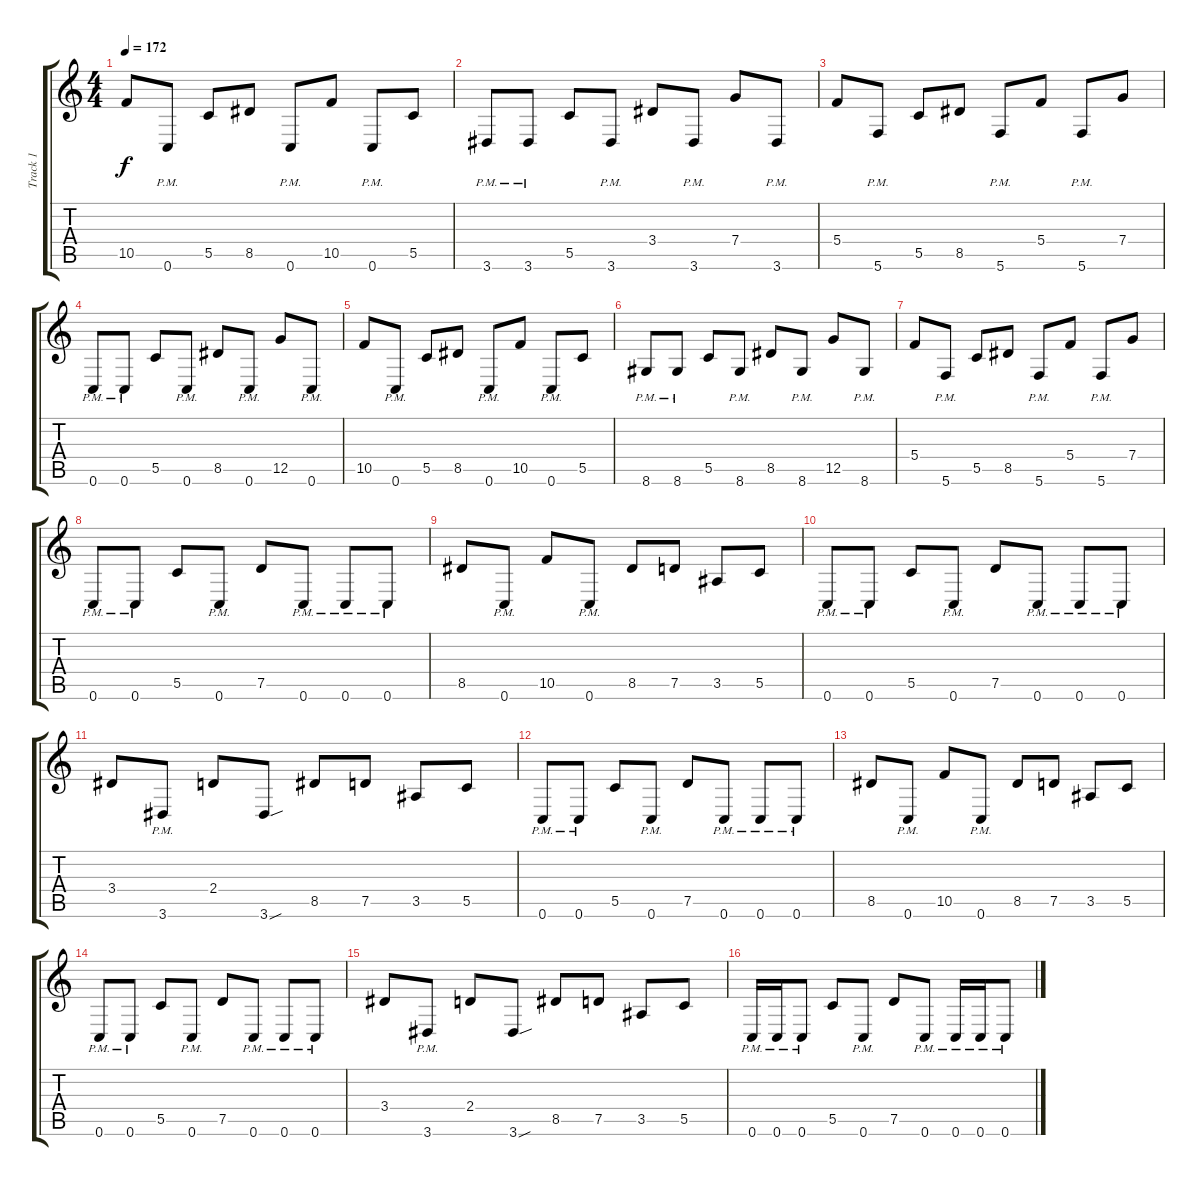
\track ("Track 1" "Track 1") {instrument distortionguitar}
\staff {score tabs}
\tuning (D4 A3 F3 C3 G2 C2) {hide}
\ts (4 4)
\tempo 172
\clef g2
\ks c
10.5.8{dy f} 0.6{pm}.8 5.5.8 8.5.8 0.6{pm}.8 10.5.8 0.6{pm}.8 5.5.8 |
3.6{pm}.8 3.6{pm}.8 5.5.8 3.6{pm}.8 3.4.8 3.6{pm}.8 7.4.8 3.6{pm}.8 |
5.4.8 5.6{pm}.8 5.5.8 8.5.8 5.6{pm}.8 5.4.8 5.6{pm}.8 7.4.8 |
0.6{pm}.8 0.6{pm}.8 5.5.8 0.6{pm}.8 8.5.8 0.6{pm}.8 12.5.8 0.6{pm}.8 |
10.5.8 0.6{pm}.8 5.5.8 8.5.8 0.6{pm}.8 10.5.8 0.6{pm}.8 5.5.8 |
8.6{pm}.8 8.6{pm}.8 5.5.8 8.6{pm}.8 8.5.8 8.6{pm}.8 12.5.8 8.6{pm}.8 |
5.4.8 5.6{pm}.8 5.5.8 8.5.8 5.6{pm}.8 5.4.8 5.6{pm}.8 7.4.8 |
0.6{pm}.8 0.6{pm}.8 5.5.8 0.6{pm}.8 7.5.8 0.6{pm}.8 0.6{pm}.8 0.6{pm}.8 |
8.5.8 0.6{pm}.8 10.5.8 0.6{pm}.8 8.5.8 7.5.8 3.5.8 5.5.8 |
0.6{pm}.8 0.6{pm}.8 5.5.8 0.6{pm}.8 7.5.8 0.6{pm}.8 0.6{pm}.8 0.6{pm}.8 |
3.4.8 3.6{pm}.8 2.4.8 3.6{sou}.8 8.5.8 7.5.8 3.5.8 5.5.8 |
0.6{pm}.8 0.6{pm}.8 5.5.8 0.6{pm}.8 7.5.8 0.6{pm}.8 0.6{pm}.8 0.6{pm}.8 |
8.5.8 0.6{pm}.8 10.5.8 0.6{pm}.8 8.5.8 7.5.8 3.5.8 5.5.8 |
0.6{pm}.8 0.6{pm}.8 5.5.8 0.6{pm}.8 7.5.8 0.6{pm}.8 0.6{pm}.8 0.6{pm}.8 |
3.4.8 3.6{pm}.8 2.4.8 3.6{sou}.8 8.5.8 7.5.8 3.5.8 5.5.8 |
0.6{pm}.16 0.6{pm}.16 0.6{pm}.8 5.5.8 0.6{pm}.8 7.5.8 0.6{pm}.8 0.6{pm}.16 0.6{pm}.16 0.6{pm}.8
